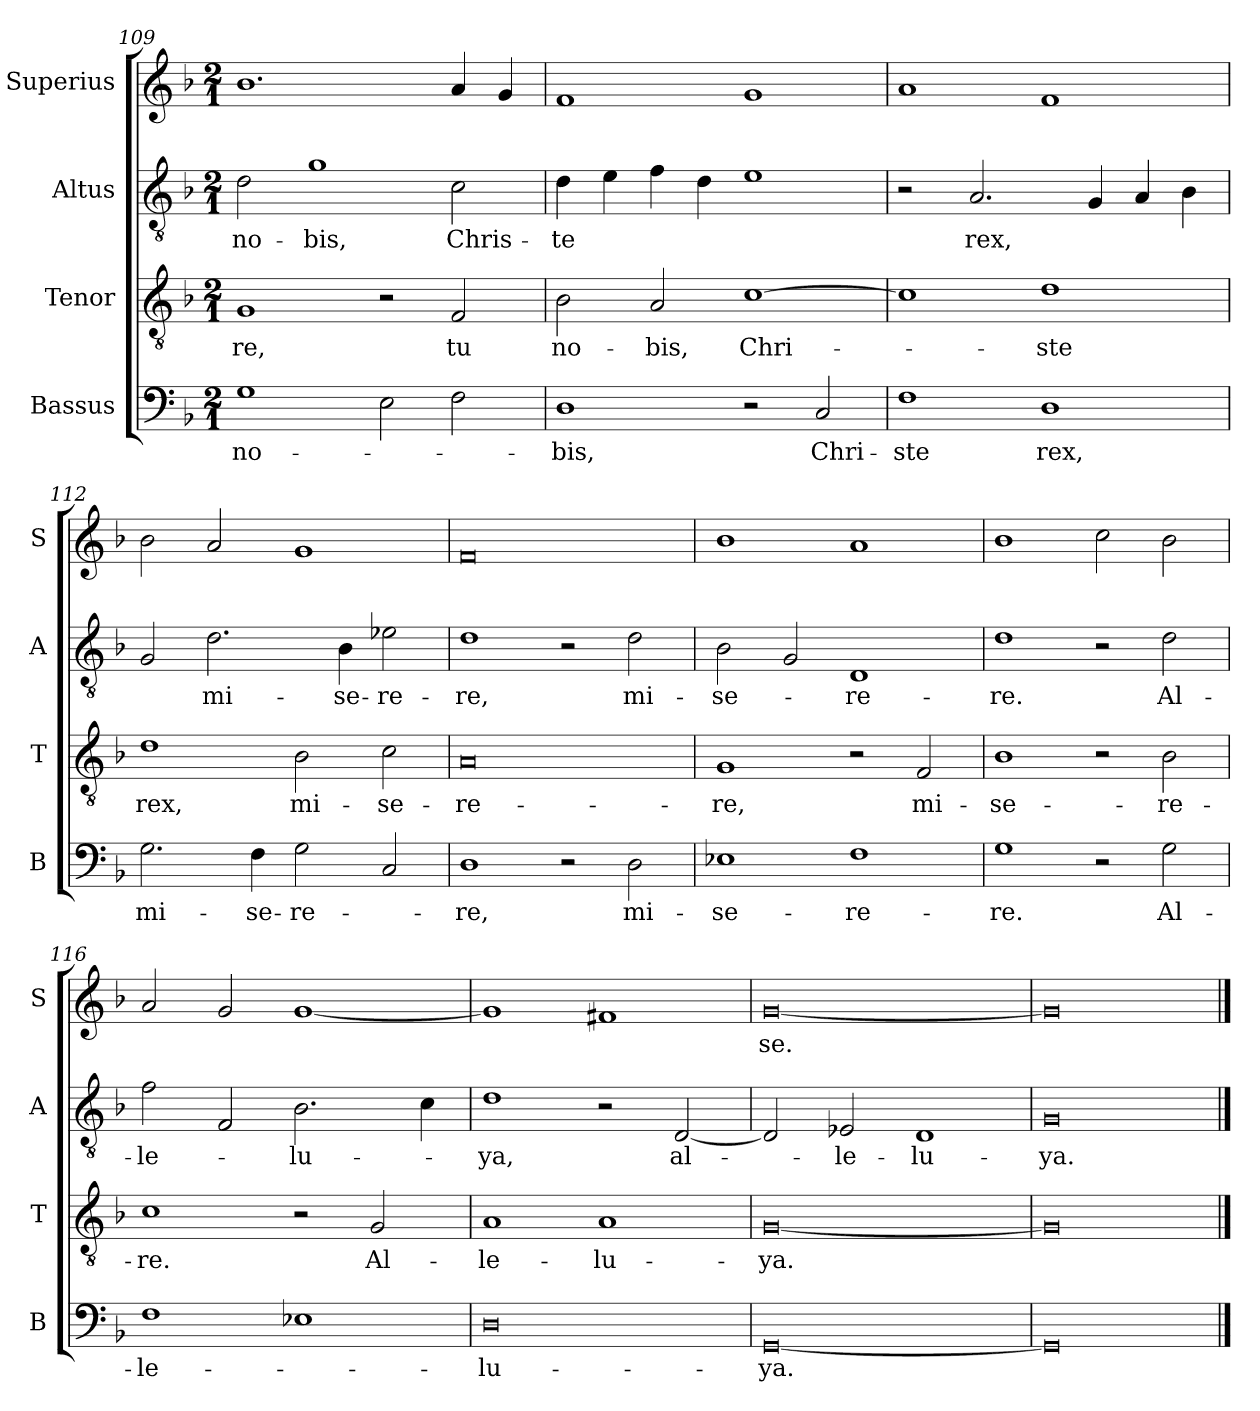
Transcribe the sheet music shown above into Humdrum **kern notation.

**kern	**text	**kern	**text	**kern	**text	**kern	**text
*part4	*part4	*part3	*part3	*part2	*part2	*part1	*part1
*staff4	*staff4	*staff3	*staff3	*staff2	*staff2	*staff1	*staff1
*I"Bassus	*	*I"Tenor	*	*I"Altus	*	*I"Superius	*
*I'B	*	*I'T	*	*I'A	*	*I'S	*
*clefF4	*	*clefGv2	*	*clefGv2	*	*clefG2	*
*k[b-]	*	*k[b-]	*	*k[b-]	*	*k[b-]	*
*M2/1	*	*M2/1	*	*M2/1	*	*M2/1	*
=109	=109	=109	=109	=109	=109	=109	=109
1G	no-	1G	-re,	2d\	no-	1.b-	.
.	.	.	.	1g	-bis,	.	.
2E\	.	2r	.	.	.	.	.
2F\	.	2F/	tu	2c\	Chris-	4a/	.
.	.	.	.	.	.	4g/	.
=110	=110	=110	=110	=110	=110	=110	=110
1D	-bis,	2B-\	no-	4d\	-te	1f	.
.	.	.	.	4e\	.	.	.
.	.	2A/	-bis,	4f\	.	.	.
.	.	.	.	4d\	.	.	.
2r	.	[1c	Chri-	1e	.	1g	.
2C/	Chri-	.	.	.	.	.	.
=111	=111	=111	=111	=111	=111	=111	=111
1F	-ste	1c]	.	2r	.	1a	.
.	.	.	.	2.A/	rex,	.	.
1D	rex,	1d	-ste	.	.	1f	.
.	.	.	.	4G/	.	.	.
.	.	.	.	4A/	.	.	.
.	.	.	.	4B-\	.	.	.
=112	=112	=112	=112	=112	=112	=112	=112
2.G\	mi-	1d	rex,	2G/	.	2b-\	.
.	.	.	.	2.d\	mi-	2a/	.
4F\	-se-	.	.	.	.	.	.
2G\	-re-	2B-\	mi-	.	.	1g	.
.	.	.	.	4B-\	-se-	.	.
2C/	.	2c\	-se-	2e-X\	-re-	.	.
=113	=113	=113	=113	=113	=113	=113	=113
1D	-re,	0A	-re-	1d	-re,	0f	.
2r	.	.	.	2r	.	.	.
2D\	mi-	.	.	2d\	mi-	.	.
=114	=114	=114	=114	=114	=114	=114	=114
1E-X	-se-	1G	-re,	2B-\	-se-	1b-	.
.	.	.	.	2G/	.	.	.
1F	-re-	2r	.	1D	-re-	1a	.
.	.	2F/	mi-	.	.	.	.
=115	=115	=115	=115	=115	=115	=115	=115
1G	-re.	1B-	-se-	1d	-re.	1b-	.
2r	.	2r	.	2r	.	2cc\	.
2G\	Al-	2B-\	-re-	2d\	Al-	2b-\	.
=116	=116	=116	=116	=116	=116	=116	=116
1F	-le--	1c	-re.	2f\	-le-	2a/	.
.	.	.	.	2F/	.	2g/	.
1E-X	.	2r	.	2.B-\	-lu-	[1g	.
.	.	2G/	Al-	.	.	.	.
.	.	.	.	4c\	.	.	.
=117	=117	=117	=117	=117	=117	=117	=117
0D	-lu-	1A	-le-	1d	-ya,	1g]	.
.	.	1A	-lu-	2r	.	1f#X	.
.	.	.	.	[2D/	al-	.	.
=118	=118	=118	=118	=118	=118	=118	=118
[0GG	-ya.	[0G	-ya.	2D/]	.	[0g	-se.
.	.	.	.	2E-X/	-le-	.	.
.	.	.	.	1D	-lu-	.	.
=119	=119	=119	=119	=119	=119	=119	=119
0GG]	.	0G]	.	0G	-ya.	0g]	.
==	==	==	==	==	==	==	==
*-	*-	*-	*-	*-	*-	*-	*-
